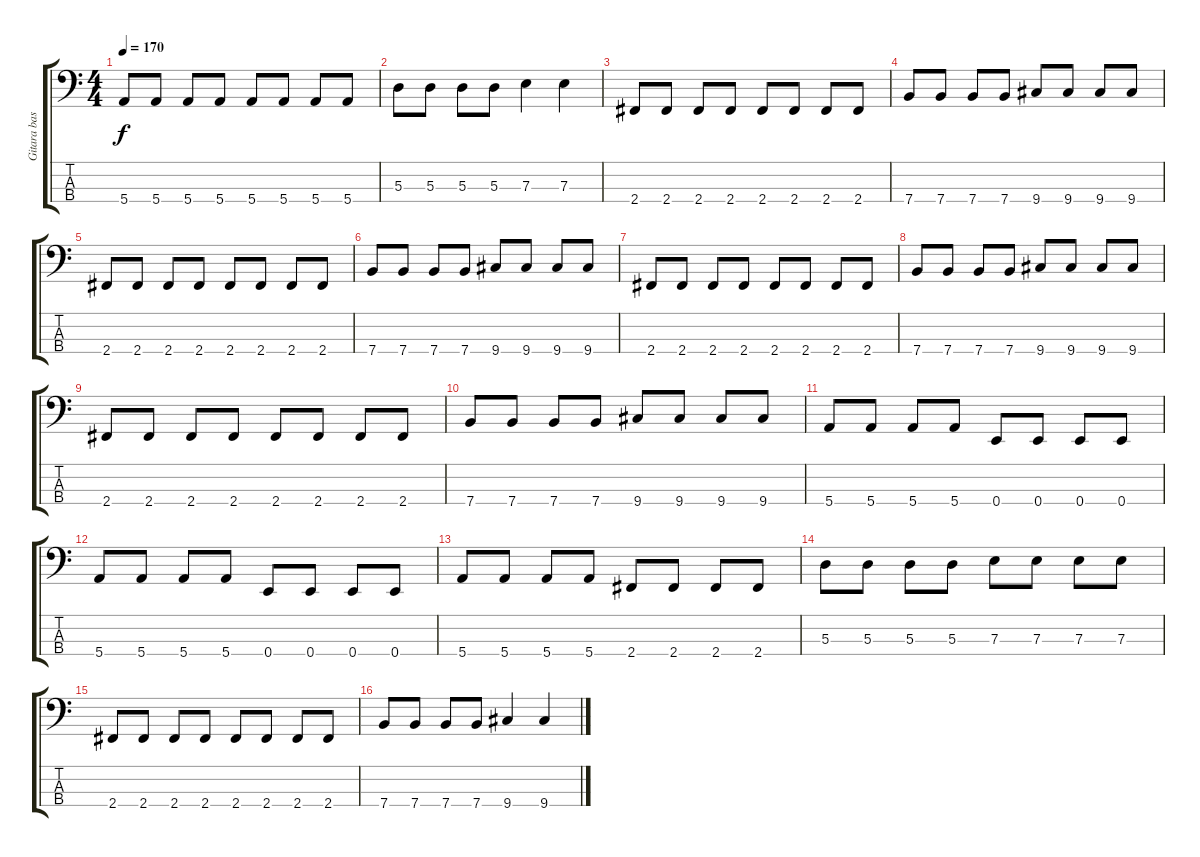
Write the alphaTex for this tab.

\track ("Gitara basowa" "Gitara bas") {instrument electricbassfinger}
\staff {score tabs}
\tuning (G2 D2 A1 E1) {hide}
\ts (4 4)
\tempo 170
\clef f4
\ks c
5.4.8{dy f} 5.4.8 5.4.8 5.4.8 5.4.8 5.4.8 5.4.8 5.4.8 |
5.3.8 5.3.8 5.3.8 5.3.8 7.3.4 7.3.4 |
2.4.8 2.4.8 2.4.8 2.4.8 2.4.8 2.4.8 2.4.8 2.4.8 |
7.4.8 7.4.8 7.4.8 7.4.8 9.4.8 9.4.8 9.4.8 9.4.8 |
2.4.8 2.4.8 2.4.8 2.4.8 2.4.8 2.4.8 2.4.8 2.4.8 |
7.4.8 7.4.8 7.4.8 7.4.8 9.4.8 9.4.8 9.4.8 9.4.8 |
2.4.8 2.4.8 2.4.8 2.4.8 2.4.8 2.4.8 2.4.8 2.4.8 |
7.4.8 7.4.8 7.4.8 7.4.8 9.4.8 9.4.8 9.4.8 9.4.8 |
2.4.8 2.4.8 2.4.8 2.4.8 2.4.8 2.4.8 2.4.8 2.4.8 |
7.4.8 7.4.8 7.4.8 7.4.8 9.4.8 9.4.8 9.4.8 9.4.8 |
5.4.8 5.4.8 5.4.8 5.4.8 0.4.8 0.4.8 0.4.8 0.4.8 |
5.4.8 5.4.8 5.4.8 5.4.8 0.4.8 0.4.8 0.4.8 0.4.8 |
5.4.8 5.4.8 5.4.8 5.4.8 2.4.8 2.4.8 2.4.8 2.4.8 |
5.3.8 5.3.8 5.3.8 5.3.8 7.3.8 7.3.8 7.3.8 7.3.8 |
2.4.8 2.4.8 2.4.8 2.4.8 2.4.8 2.4.8 2.4.8 2.4.8 |
7.4.8 7.4.8 7.4.8 7.4.8 9.4.4 9.4.4
